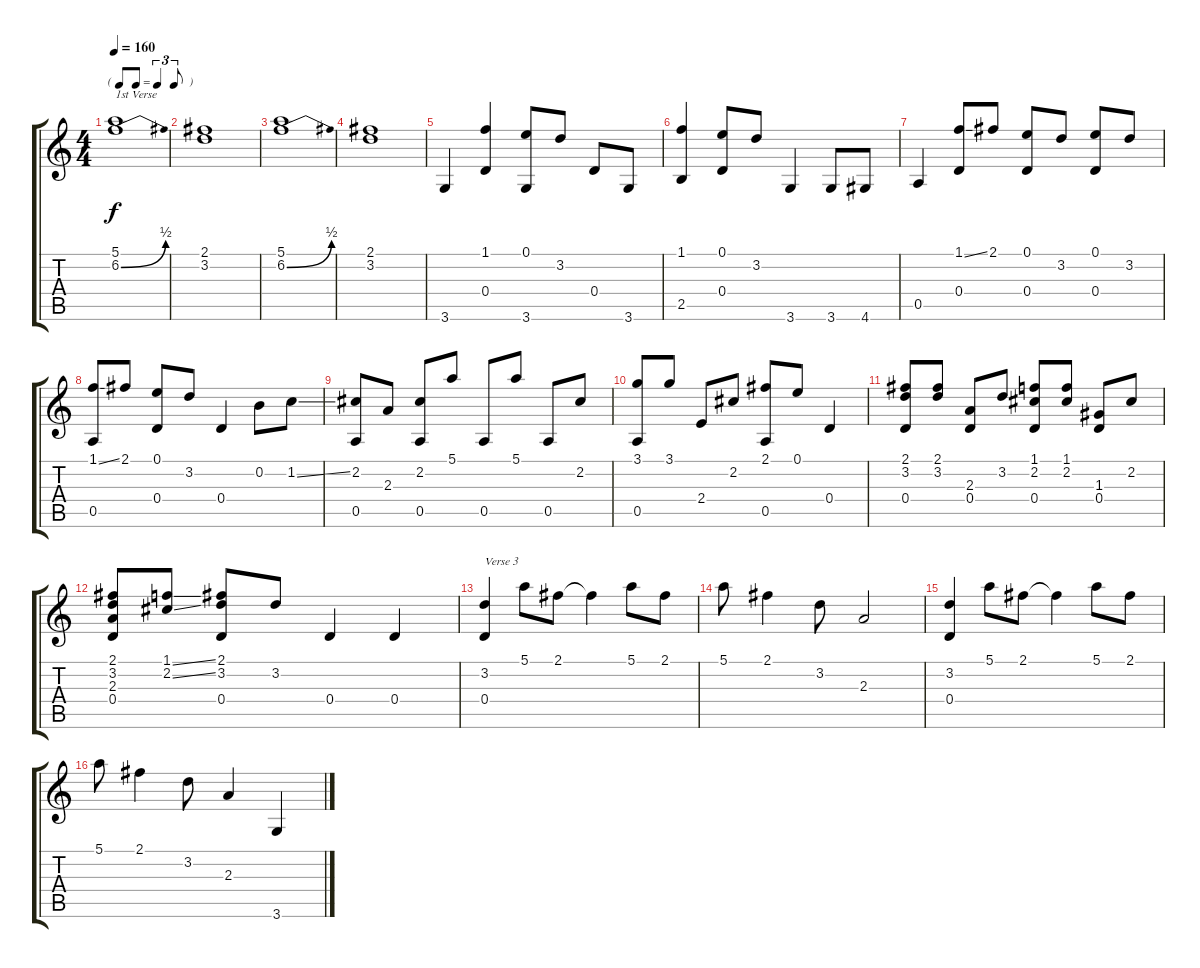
\track "" {instrument acousticguitarsteel}
\staff {score tabs}
\tuning (E4 B3 G3 D3 A2 E2) {hide}
\ts (4 4)
\tf triplet8th
\tempo 160
\clef g2
\ks c
(5.1 6.2{be (bend 0 0 60 2)}).1{txt "1st Verse" dy f instrument acousticguitarsteel} |
(2.1 3.2).1 |
(5.1 6.2{be (bend 0 0 60 2)}).1 |
(2.1 3.2).1 |
3.6.4 (1.1 0.4).4 (0.1 3.6).8 3.2.8 0.4.8 3.6.8 |
(1.1 2.5).4 (0.1 0.4).8 3.2.8 3.6.4 3.6.8 4.6.8 |
0.5.4 (1.1{ss} 0.4).8 2.1.8 (0.1 0.4).8 3.2.8 (0.1 0.4).8 3.2.8 |
(1.1{ss} 0.5).8 2.1.8 (0.1 0.4).8 3.2.8 0.4.4 0.2.8 1.2{ss}.8 |
(2.2 0.5).8 2.3.8 (2.2 0.5).8 5.1.8 0.5.8 5.1.8 0.5.8 2.2.8 |
(3.1 0.5).8 3.1.8 2.4.8 2.2.8 (2.1 0.5).8 0.1.8 0.4.4 |
(2.1 3.2 0.4).8 (2.1 3.2).8 (2.3 0.4).8 3.2.8 (1.1 2.2 0.4).8 (1.1 2.2).8 (1.3 0.4).8 2.2.8 |
(2.1 3.2 2.3 0.4).8 (1.1{ss} 2.2{ss}).8 (2.1 3.2 0.4).8 3.2.8 0.4.4 0.4.4 |
(3.2 0.4).4{txt "Verse 3"} 5.1.8 2.1.8 2.1{t}.4 5.1.8 2.1.8 |
5.1.8 2.1.4 3.2.8 2.3.2 |
(3.2 0.4).4 5.1.8 2.1.8 2.1{t}.4 5.1.8 2.1.8 |
5.1.8 2.1.4 3.2.8 2.3.4 3.6.4
